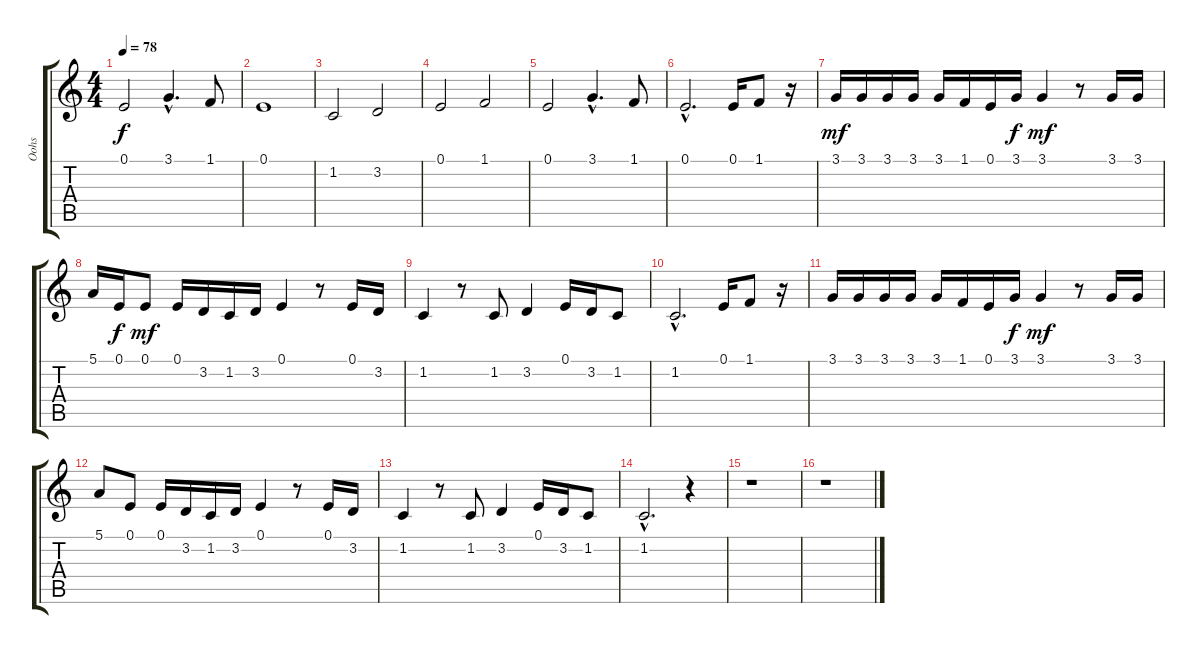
\track ("Oohs" "Oohs") {instrument voiceoohs}
\staff {score tabs}
\tuning (E4 B3 G3 D3 A2 E2) {hide}
\ts (4 4)
\tempo 78
\clef g2
\ks c
0.1.2{dy f} 3.1{hac}.4{d} 1.1.8 |
0.1.1 |
1.2.2 3.2.2 |
0.1.2 1.1.2 |
0.1.2 3.1{hac}.4{d} 1.1.8 |
0.1{hac}.2{d} 0.1.16 1.1.8 r.16 |
3.1.16{dy mf} 3.1.16 3.1.16 3.1.16 3.1.16 1.1.16 0.1.16 3.1.16{dy f} 3.1.4{dy mf} r.8 3.1.16 3.1.16 |
5.1.16 0.1.16{dy f} 0.1.8{dy mf} 0.1.16 3.2.16 1.2.16 3.2.16 0.1.4 r.8 0.1.16 3.2.16 |
1.2.4 r.8 1.2.8 3.2.4 0.1.16 3.2.16 1.2.8 |
1.2{hac}.2{d} 0.1.16 1.1.8 r.16 |
3.1.16 3.1.16 3.1.16 3.1.16 3.1.16 1.1.16 0.1.16 3.1.16{dy f} 3.1.4{dy mf} r.8 3.1.16 3.1.16 |
5.1.8 0.1.8 0.1.16 3.2.16 1.2.16 3.2.16 0.1.4 r.8 0.1.16 3.2.16 |
1.2.4 r.8 1.2.8 3.2.4 0.1.16 3.2.16 1.2.8 |
1.2{hac}.2{d} r.4 |
r.1 |
r.1
